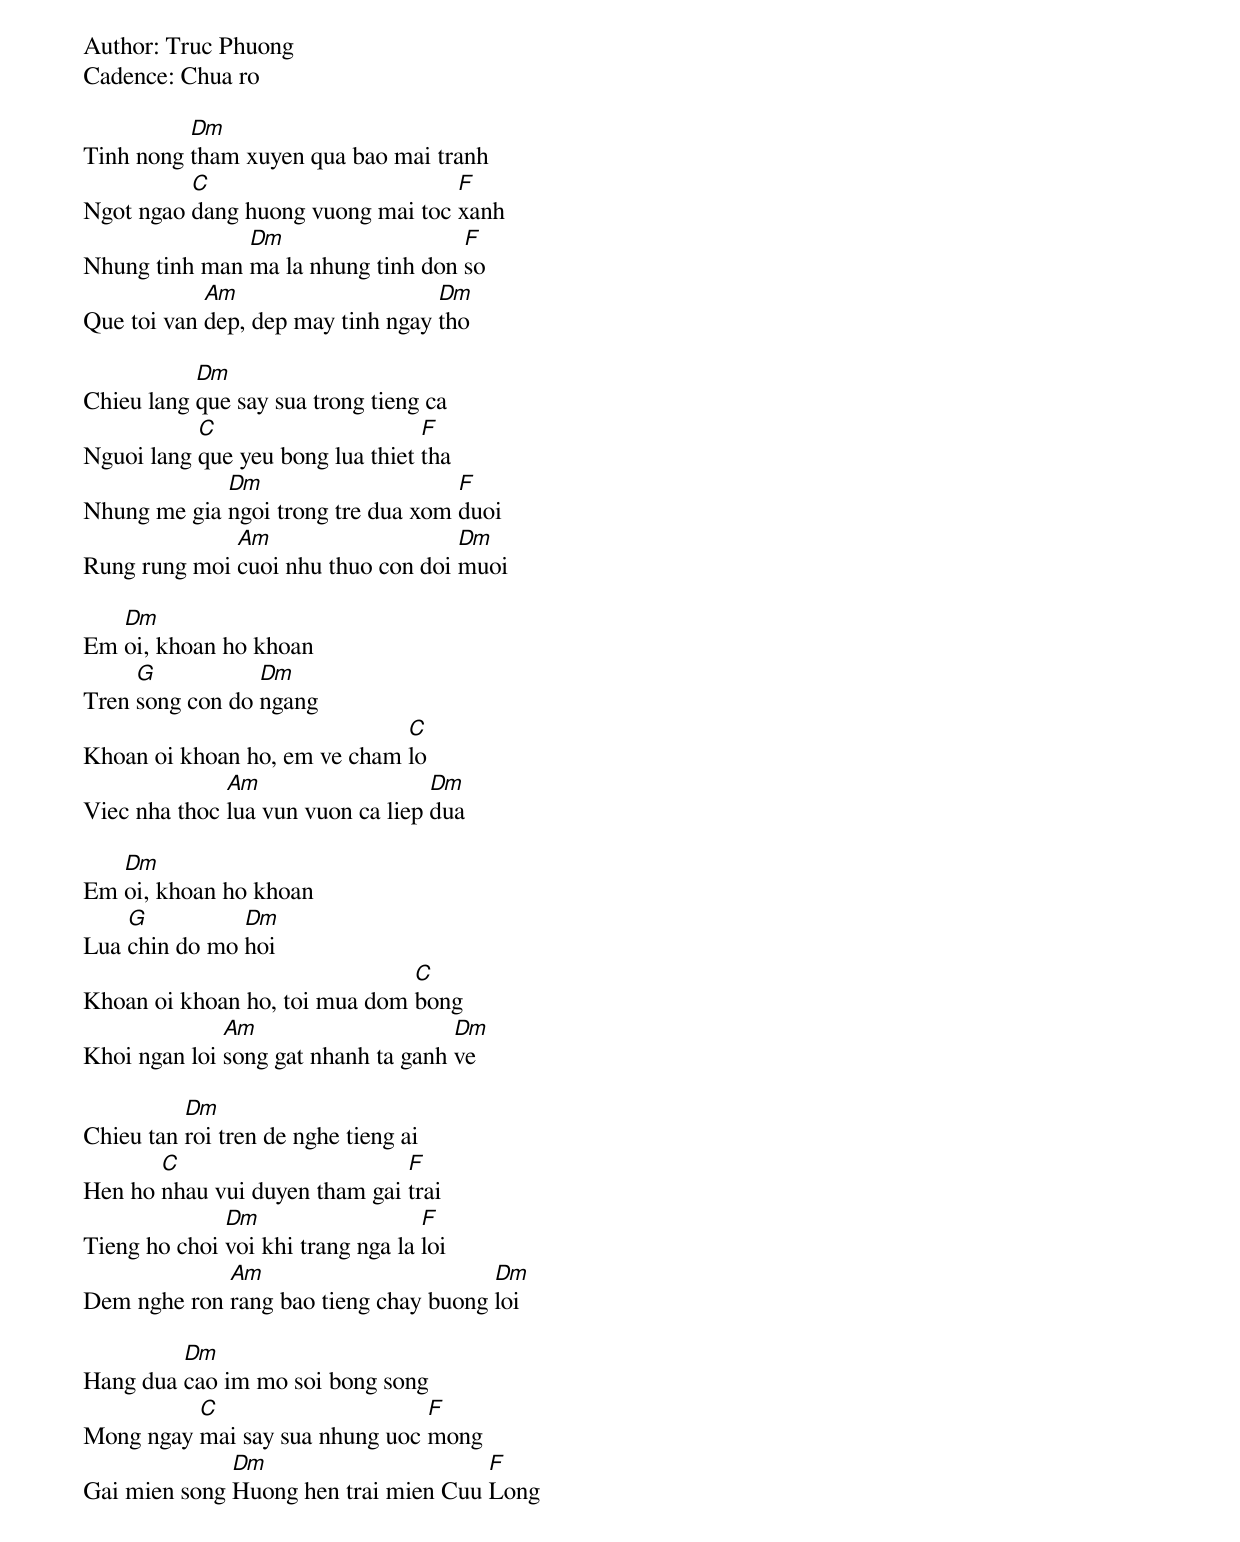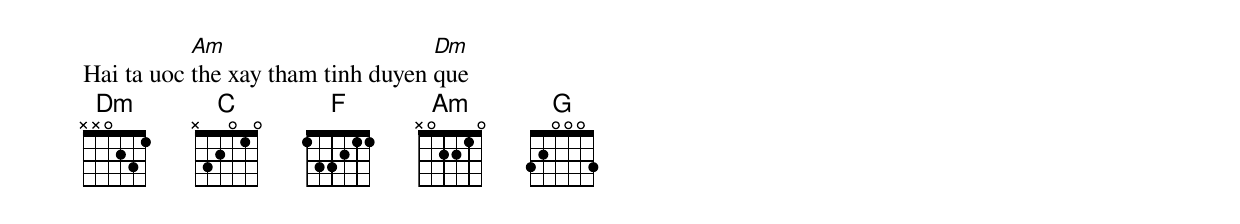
Author: Truc Phuong
Cadence: Chua ro

Tinh nong [Dm]tham xuyen qua bao mai tranh
Ngot ngao [C]dang huong vuong mai toc [F]xanh
Nhung tinh man [Dm]ma la nhung tinh don [F]so
Que toi van [Am]dep, dep may tinh ngay [Dm]tho

Chieu lang [Dm]que say sua trong tieng ca
Nguoi lang [C]que yeu bong lua thiet [F]tha
Nhung me gia [Dm]ngoi trong tre dua xom [F]duoi
Rung rung moi [Am]cuoi nhu thuo con doi [Dm]muoi

Em [Dm]oi, khoan ho khoan
Tren [G]song con do [Dm]ngang
Khoan oi khoan ho, em ve cham [C]lo
Viec nha thoc [Am]lua vun vuon ca liep [Dm]dua

Em [Dm]oi, khoan ho khoan
Lua [G]chin do mo [Dm]hoi
Khoan oi khoan ho, toi mua dom [C]bong
Khoi ngan loi [Am]song gat nhanh ta ganh [Dm]ve

Chieu tan [Dm]roi tren de nghe tieng ai
Hen ho [C]nhau vui duyen tham gai [F]trai
Tieng ho choi [Dm]voi khi trang nga la [F]loi
Dem nghe ron [Am]rang bao tieng chay buong [Dm]loi

Hang dua [Dm]cao im mo soi bong song
Mong ngay [C]mai say sua nhung uoc [F]mong
Gai mien song [Dm]Huong hen trai mien Cuu [F]Long
Hai ta uoc [Am]the xay tham tinh duyen [Dm]que
